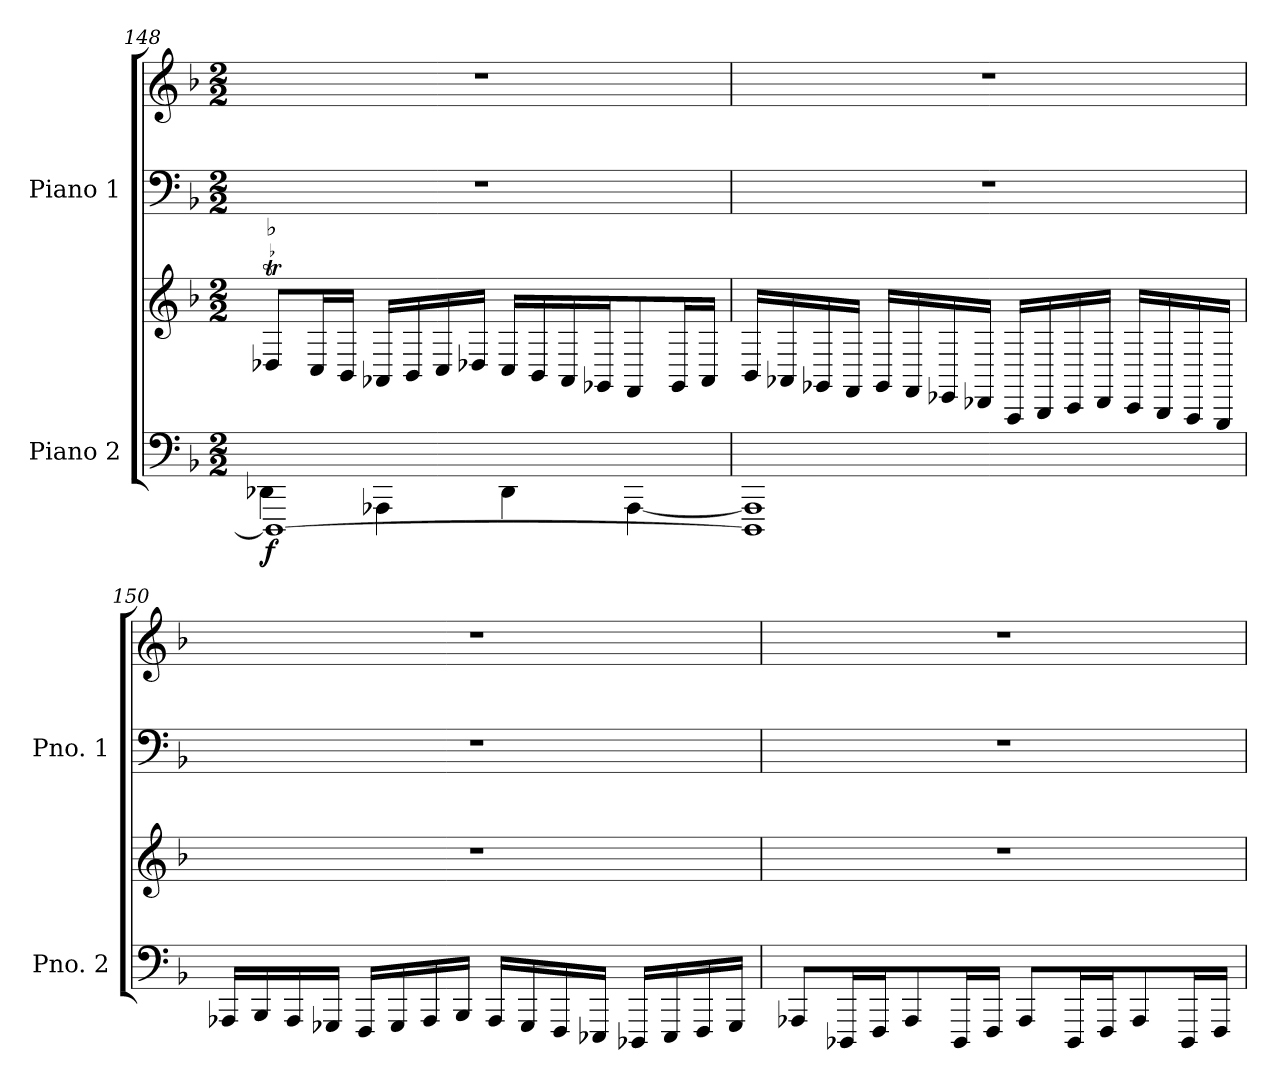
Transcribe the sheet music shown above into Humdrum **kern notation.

**kern	**kern	**dynam	**kern	**kern
*part2	*part2	*part2	*part1	*part1
*staff4	*staff3	*staff3/4	*staff2	*staff1
*I"Piano 2	*	*	*I"Piano 1	*
*I'Pno. 2	*	*	*I'Pno. 1	*
*clefF4	*clefG2	*	*clefF4	*clefG2
*k[b-]	*k[b-]	*	*k[b-]	*k[b-]
*M2/2	*M2/2	*	*M2/2	*M2/2
=148	=148	=148	=148	=148
*^	*	*	*	*
!	!	!LO:TX:a:t=♭	!	!	!
!	!	!	!LO:DY:b=2	!	!
1DDD-_	4DD-X\	8D-XT/L	f	1r	1r
.	.	16CTTT/L	.	.	.
.	.	16BB-/JJ	.	.	.
.	4AAA-X\	16AA-X/LL	.	.	.
.	.	16BB-/	.	.	.
.	.	16C/	.	.	.
.	.	16D-/JJ	.	.	.
.	4DD-\	16C/LL	.	.	.
.	.	16BB-/	.	.	.
.	.	16AA-/	.	.	.
.	.	16GG-X/J	.	.	.
.	[4AAA-\	8FF/	.	.	.
.	.	16GG-/L	.	.	.
.	.	16AA-/JJ	.	.	.
!!LO:PB:g=z
=149	=149	=149	=149	=149	=149
1DDD-]	1AAA-]	16BB-/LL	.	1r	1r
.	.	16AA-X/	.	.	.
.	.	16GG-X/	.	.	.
.	.	16FF/JJ	.	.	.
.	.	16GG-/LL	.	.	.
.	.	16FF/	.	.	.
.	.	16EE-X/	.	.	.
.	.	16DD-X/JJ	.	.	.
.	.	16AAA/LL	.	.	.
.	.	16BBB-/	.	.	.
.	.	16CC/	.	.	.
.	.	16DD-/JJ	.	.	.
.	.	16CC/LL	.	.	.
.	.	16BBB-/	.	.	.
.	.	16AAA/	.	.	.
.	.	16GGG/JJ	.	.	.
*v	*v	*	*	*	*
!!LO:LB:g=z
=150	=150	=150	=150	=150
16AAA-X/LL	1r	.	1r	1r
16BBB-/	.	.	.	.
16AAA-/	.	.	.	.
16GGG-X/JJ	.	.	.	.
16FFF/LL	.	.	.	.
16GGG-/	.	.	.	.
16AAA-/	.	.	.	.
16BBB-/JJ	.	.	.	.
16AAA-/LL	.	.	.	.
16GGG-/	.	.	.	.
16FFF/	.	.	.	.
16EEE-X/JJ	.	.	.	.
16DDD-X/LL	.	.	.	.
16EEE-/	.	.	.	.
16FFF/	.	.	.	.
16GGG-/JJ	.	.	.	.
=151	=151	=151	=151	=151
8AAA-X/L	1r	.	1r	1r
16DDD-X/L	.	.	.	.
16FFF/J	.	.	.	.
8AAA-/	.	.	.	.
16DDD-/L	.	.	.	.
16FFF/JJ	.	.	.	.
8AAA-/L	.	.	.	.
16DDD-/L	.	.	.	.
16FFF/J	.	.	.	.
8AAA-/	.	.	.	.
16DDD-/L	.	.	.	.
16FFF/JJ	.	.	.	.
=	=	=	=	=
*-	*-	*-	*-	*-
